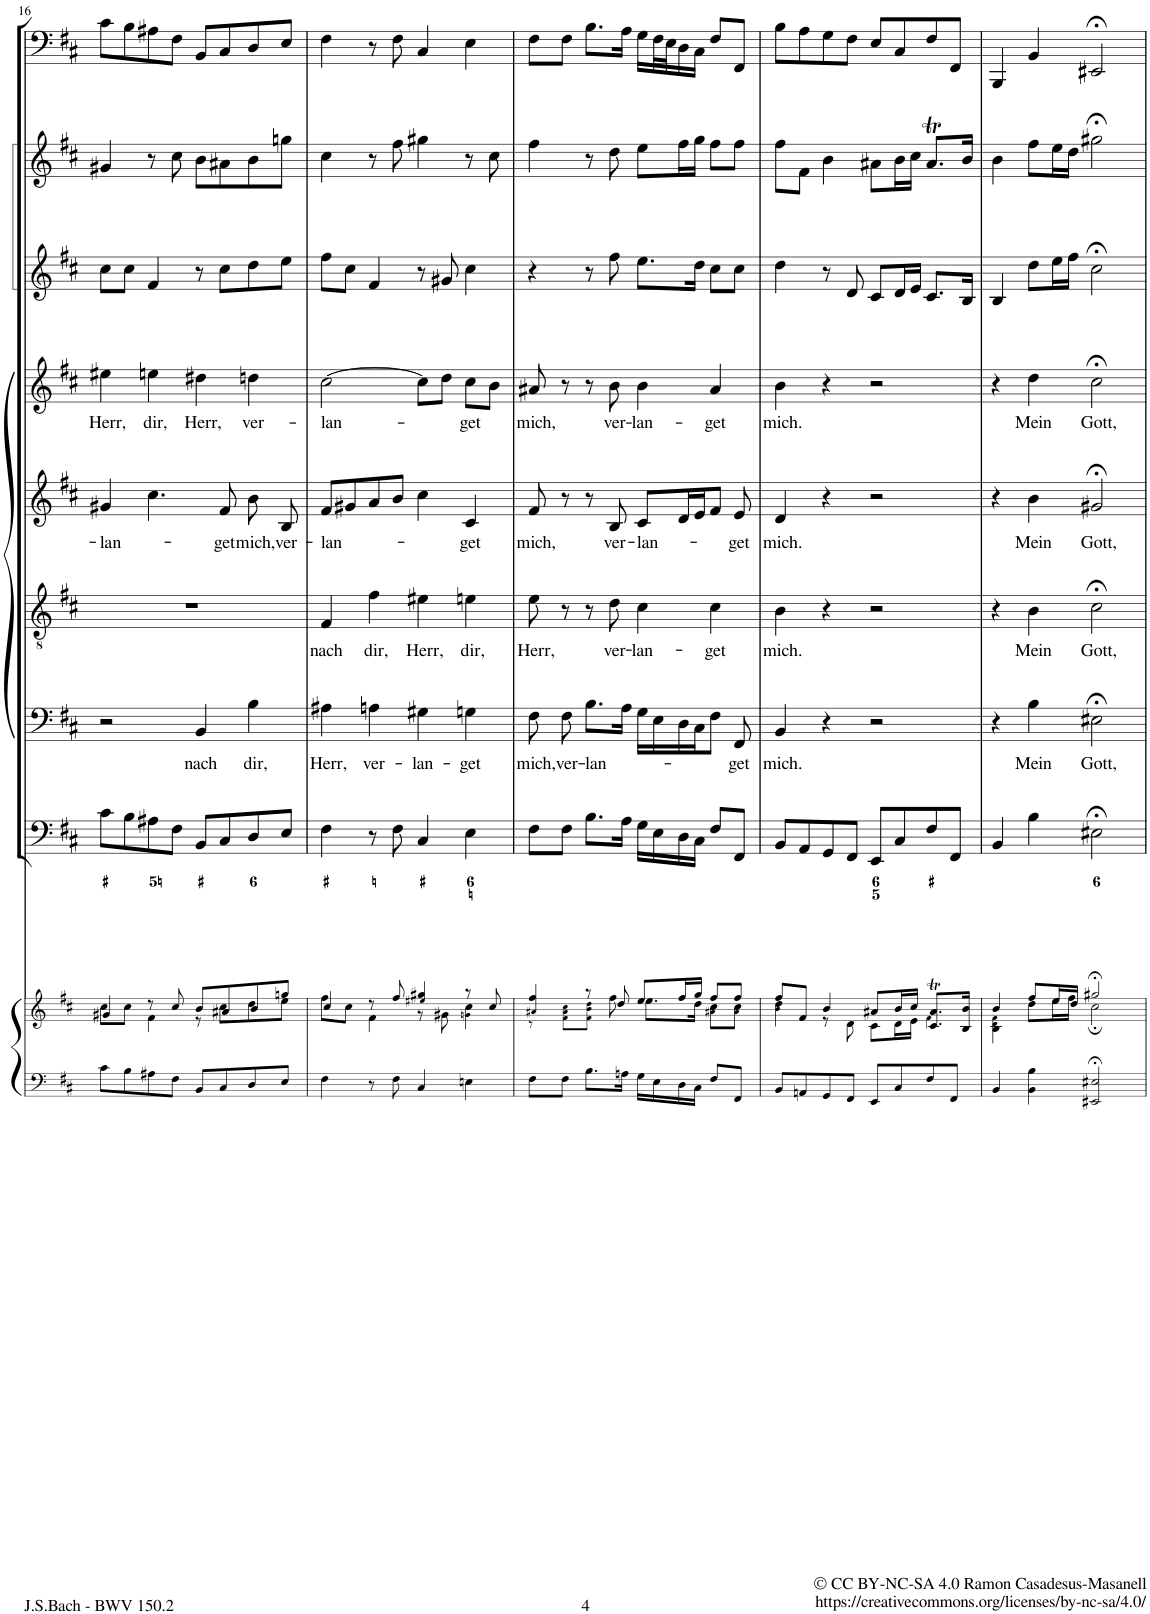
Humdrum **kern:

**kern	**kern	**kern	**kern	**text	**kern	**text	**kern	**text	**kern	**text	**kern	**kern	**kern
*part9	*part9	*part8	*part7	*part7	*part6	*part6	*part5	*part5	*part4	*part4	*part3	*part2	*part1
*staff10	*staff9	*staff8	*staff7	*staff7	*staff6	*staff6	*staff5	*staff5	*staff4	*staff4	*staff3	*staff2	*staff1
*I"Piano reduction	*	*I"Continuo	*I"Basso	*	*I"Tenore	*	*I"Alto	*	*I"Soprano	*	*I"Violino II	*I"Violino I	*I"Fagotto
*I'Pno	*	*	*	*	*	*	*	*	*	*	*I'Vln	*I'Vln	*
!!LO:PB:g=z
*clefF4	*clefG2	*clefF4	*clefF4	*	*clefGv2	*	*clefG2	*	*clefG2	*	*clefG2	*clefG2	*clefF4
*k[f#c#]	*k[f#c#]	*k[f#c#]	*k[f#c#]	*	*k[f#c#]	*	*k[f#c#]	*	*k[f#c#]	*	*k[f#c#]	*k[f#c#]	*k[f#c#]
*M4/4	*M4/4	*M4/4	*M4/4	*	*M4/4	*	*M4/4	*	*M4/4	*	*M4/4	*M4/4	*M4/4
*met(c)	*met(c)	*met(c)	*met(c)	*	*met(c)	*	*met(c)	*	*met(c)	*	*met(c)	*met(c)	*met(c)
=16	=16	=16	=16	=16	=16	=16	=16	=16	=16	=16	=16	=16	=16
*	*^	*	*	*	*	*	*	*	*	*	*	*	*
!	!	!	!	!	!	!	!	!	!LO:LY:b	!	!LO:LY:b	!	!	!
8c#\L	4g#X/	8cc#\L	8c#\L	2r	.	1r	.	4g#X/	lan-	4ee#X\	Herr,	8cc#\L	4g#X/	8c#\L
8B\	.	8cc#\J	8B\	.	.	.	.	.	.	.	.	8cc#\J	.	8B\
!	!	!	!	!	!	!	!	!	!	!	!LO:LY:b	!	!	!
8A#X\	8r	4f#\	8A#X\	.	.	.	.	4.cc#\	.	4een\	dir,	4f#/	8r	8A#X\
8F#\J	8cc#/	.	8F#\J	.	.	.	.	.	.	.	.	.	8cc#\	8F#\J
!	!	!	!	!	!LO:LY:b	!	!	!	!	!	!LO:LY:b	!	!	!
8BB/L	8b/L	8r	8BB/L	4BB/	nach	.	.	.	.	4dd#X\	Herr,	8r	8b\L	8BB/L
!	!	!	!	!	!	!	!	!	!LO:LY:b	!	!	!	!	!
8C#/	8a#X/	8cc#\L	8C#/	.	.	.	.	8f#/	-get	.	.	8cc#\L	8a#X\	8C#/
!	!	!	!	!	!LO:LY:b	!	!	!	!LO:LY:b	!	!LO:LY:b	!	!	!
8D/	8b/	8dd\	8D/	4B\	dir,	.	.	8b\	mich,	4ddn\	ver-	8dd\	8b\	8D/
!	!	!	!	!	!	!	!	!	!LO:LY:b	!	!	!	!	!
8E/J	8ggn/J	8ee\J	8E/J	.	.	.	.	8B/	ver-	.	.	8ee\J	8ggn\J	8E/J
=17	=17	=17	=17	=17	=17	=17	=17	=17	=17	=17	=17	=17	=17	=17
!	!	!	!	!	!LO:LY:b	!	!LO:LY:b	!	!LO:LY:b	!	!LO:LY:b	!	!	!
4F#\	4cc#/	8ff#\L	4F#\	4A#X\	Herr,	4F#/	nach	8f#/L	-lan-	[2cc#\	-lan-	8ff#\L	4cc#\	4F#\
.	.	8cc#\J	.	.	.	.	.	8g#X/	.	.	.	8cc#\J	.	.
!	!	!	!	!	!LO:LY:b	!	!LO:LY:b	!	!	!	!	!	!	!
8r	8r	4f#\	8r	4An\	ver-	4f#\	dir,	8a/	.	.	.	4f#/	8r	8r
8F#\	8ff#/	.	8F#\	.	.	.	.	8b/J	.	.	.	.	8ff#\	8F#\
!	!	!	!	!	!LO:LY:b	!	!LO:LY:b	!	!	!	!	!	!	!
4C#/	4ee#X!/ 4gg#X/	8r	4C#/	4G#X\	lan-	4e#X\	Herr,	4cc#\	.	8cc#\L]	.	8r	4gg#X\	4C#/
.	.	8g#X\	.	.	.	.	.	.	.	8dd\J	.	8g#X/	.	.
!	!	!	!	!	!LO:LY:b	!	!LO:LY:b	!	!LO:LY:b	!	!LO:LY:b	!	!	!
4En\	8r	4gn!\ 4cc#\	4E\	4Gn\	get	4en\	dir,	4c#/	-get	8cc#\L	-get	4cc#\	8r	4E\
.	8cc#/	.	.	.	.	.	.	.	.	8b\J	.	.	8cc#\	.
=18	=18	=18	=18	=18	=18	=18	=18	=18	=18	=18	=18	=18	=18	=18
!	!	!	!	!	!LO:LY:b	!	!LO:LY:b	!	!LO:LY:b	!	!LO:LY:b	!	!	!
8F#\L	4a#X!/ 4ff#/	8r	8F#\L	8F#\	mich,	8e\	Herr,	8f#/	mich,	8a#X/	mich,	4r	4ff#\	8F#\L
!	!	!	!	!	!LO:LY:b	!	!	!	!	!	!	!	!	!
8F#\J	.	8f#!\ 8a#!\ 8cc#!\L	8F#\J	8F#\	ver-	8r	.	8r	.	8r	.	.	.	8F#\J
!	!	!	!	!	!LO:LY:b	!	!	!	!	!	!	!	!	!
8.B\L	8r	8f#!\ 8b!\ 8dd!\J	8.B\L	8.B\L	-lan-	8r	.	8r	.	8r	.	8r	8r	8.B\L
!	!	!	!	!	!	!	!LO:LY:b	!	!LO:LY:b	!	!LO:LY:b	!	!	!
.	8dd/	8ff#\	.	.	.	8d\	ver-	8B/	ver-	8b\	ver-	8ff#\	8dd\	.
16An\Jk	.	.	16A\Jk	16A\Jk	.	.	.	.	.	.	.	.	.	16A\Jk
!	!	!	!	!	!	!	!LO:LY:b	!	!LO:LY:b	!	!LO:LY:b	!	!	!
16G\LL	8ee/L	8.ee\L	16G\LL	16G\LL	.	4c#\	lan-	8c#/L	-lan-	4b\	lan-	8.ee\L	8ee\L	16G\LL
16E\	.	.	16E\	16E\	.	.	.	.	.	.	.	.	.	32F#\L
.	.	.	.	.	.	.	.	.	.	.	.	.	.	32E\J
16D\	16ff#/L	.	16D\	16D\	.	.	.	16d/L	.	.	.	.	16ff#\L	16D\
16C#\JJ	16gg/JJ	16dd\Jk	16C#\JJ	16C#\J	.	.	.	16e/J	.	.	.	16dd\Jk	16gg\JJ	16C#\JJ
!	!	!	!	!	!	!	!LO:LY:b	!	!	!	!LO:LY:b	!	!	!
8F#/L	8ff#/L	8a#X!\ 8cc#\L	8F#/L	8F#\J	.	4c#\	get	8f#/J	.	4a#/	get	8cc#\L	8ff#\L	8F#/L
!	!	!	!	!	!LO:LY:b	!	!	!	!LO:LY:b	!	!	!	!	!
8FF#/J	8ff#/J	8a#!\ 8cc#\J	8FF#/J	8FF#/	-get	.	.	8e/	-get	.	.	8cc#\J	8ff#\J	8FF#/J
=19	=19	=19	=19	=19	=19	=19	=19	=19	=19	=19	=19	=19	=19	=19
!	!	!	!	!	!LO:LY:b	!	!LO:LY:b	!	!LO:LY:b	!	!LO:LY:b	!	!	!
8BB/L	8ff#/L	4b!\ 4dd\	8BB/L	4BB/	mich.	4B\	mich.	4d/	mich.	4b\	mich.	4dd\	8ff#\L	8B\L
8AAn/	8f#/J	.	8AA/	.	.	.	.	.	.	.	.	.	8f#\J	8A\
8GG/	4b/	8r	8GG/	4r	.	4r	.	4r	.	4r	.	8r	4b\	8G\
8FF#/J	.	8d\	8FF#/J	.	.	.	.	.	.	.	.	8d/	.	8F#\J
8EE/L	8a#X/L	8c#\L	8EE/L	2r	.	2r	.	2r	.	2r	.	8c#/L	8a#X\L	8E/L
8C#/	16b/L	16d\L	8C#/	.	.	.	.	.	.	.	.	16d/L	16b\L	8C#/
.	16cc#/JJ	16e\JJ	.	.	.	.	.	.	.	.	.	16e/JJ	16cc#\JJ	.
8F#/	8.c#/T 8.a#/TL	4f#!\	8F#/	.	.	.	.	.	.	.	.	8.c#/L	8.a#t/L	8F#/
8FF#/J	.	.	8FF#/J	.	.	.	.	.	.	.	.	.	.	8FF#/J
.	16B/ 16b/Jk	.	.	.	.	.	.	.	.	.	.	16B/Jk	16b/Jk	.
=20	=20	=20	=20	=20	=20	=20	=20	=20	=20	=20	=20	=20	=20	=20
4BB/	4b/	4B\ 4d!\ 4f#!\	4BB/	4r	.	4r	.	4r	.	4r	.	4B/	4b\	4BBB/
!	!	!	!	!	!LO:LY:b	!	!LO:LY:b	!	!LO:LY:b	!	!LO:LY:b	!	!	!
4BB\ 4B\	8ff#/L	8dd\L	4B\	4B\	Mein	4B\	Mein	4b\	Mein	4dd\	Mein	8dd\L	8ff#\L	4BB/
.	16ee/L	16ee\L	.	.	.	.	.	.	.	.	.	16ee\L	16ee\L	.
.	16dd/JJ	16ff#\JJ	.	.	.	.	.	.	.	.	.	16ff#\JJ	16dd\JJ	.
!	!	!	!	!	!LO:LY:b	!	!LO:LY:b	!	!LO:LY:b	!	!LO:LY:b	!	!	!
2EE#X/> 2E#X/>	2gg#X>/	2cc#<\	2E#X>\	2E#X>\	Gott,	2c#>\	Gott,	2g#X>/	Gott,	2cc#>\	Gott,	2cc#>\	2gg#X>\	2EE#X>/
*	*v	*v	*	*	*	*	*	*	*	*	*	*	*	*
=	=	=	=	=	=	=	=	=	=	=	=	=	=
*-	*-	*-	*-	*-	*-	*-	*-	*-	*-	*-	*-	*-	*-
